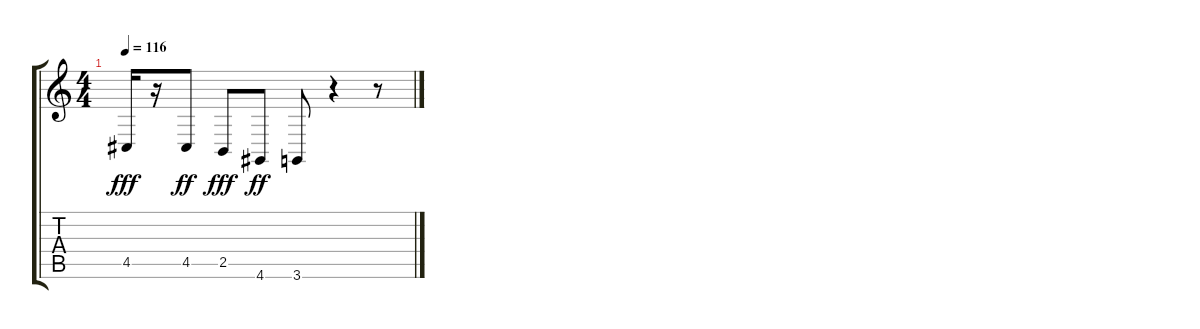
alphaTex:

\track "" {instrument lead5charang}
\staff {score tabs}
\tuning (E4 B3 G3 D3 A2 E2) {hide}
\ts (4 4)
\tempo 116
\clef g2
\ks c
4.5.16{dy fff} r.16 4.5.8{dy ff} 2.5.8{dy fff} 4.6.8{dy ff} 3.6.8 r.4 r.8
